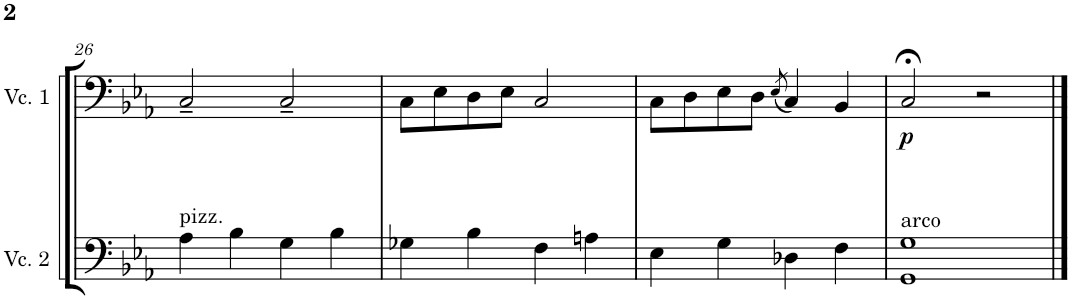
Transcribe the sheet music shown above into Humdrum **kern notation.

**kern	**kern	**dynam
*part2	*part1	*part1
*staff2	*staff1	*staff1
*I"Cello 2	*I"Cello 1	*
!!LO:PB:g=z
*clefF4	*clefF4	*
*k[b-e-a-]	*k[b-e-a-]	*
*M4/4	*M4/4	*
=26	=26	=26
!LO:TX:a:t=pizz.	!	!
4A-\	2C~/	.
4B-\	.	.
4G\	2C~/	.
4B-\	.	.
=27	=27	=27
4G-X\	8C\L	.
.	8E-\	.
4B-\	8D\	.
.	8E-\J	.
4F\	2C/	.
4An\	.	.
=28	=28	=28
4E-\	8C\L	.
.	8D\	.
4G\	8E-\	.
.	8D\J	.
.	(8qE-/	.
4D-X\	4C/)	.
4F\	4BB-/	.
=29	=29	=29
!LO:TX:a:t=arco	!	!
!	!	!LO:DY:b
1GG 1G	2C;</	p
.	2r	.
==	==	==
*-	*-	*-
